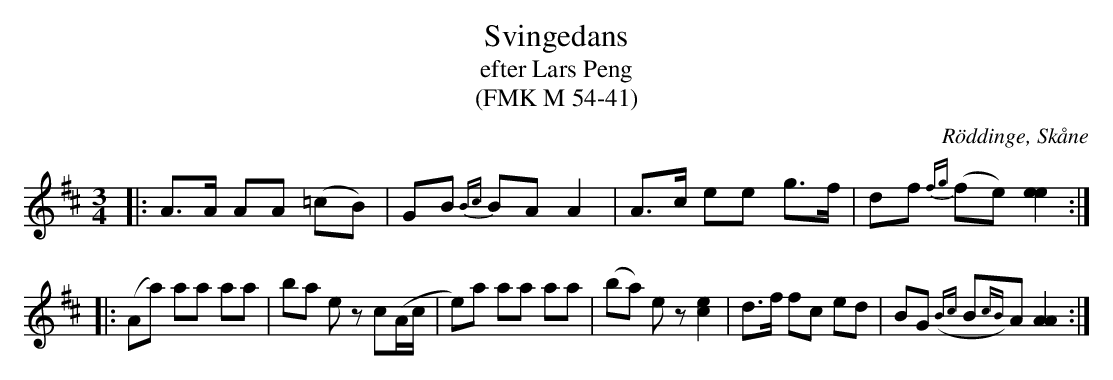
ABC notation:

X:1
T:Svingedans
T:efter Lars Peng
T:(FMK M 54-41)
O:Röddinge, Skåne
M:3/4
L:1/8
Q:108
K:D
|: A>A AA (=cB) | GB {Bc}BA A2 | A>c ee g>f | df {fg}(fe) [e2e2] :|
|: (Aa) aa aa | ba ez c(A/c/ | e)a aa aa | (ba) ez [c2e2] | d>f fc ed | BG ({Bc}B{cB})A [A2A2] :|
